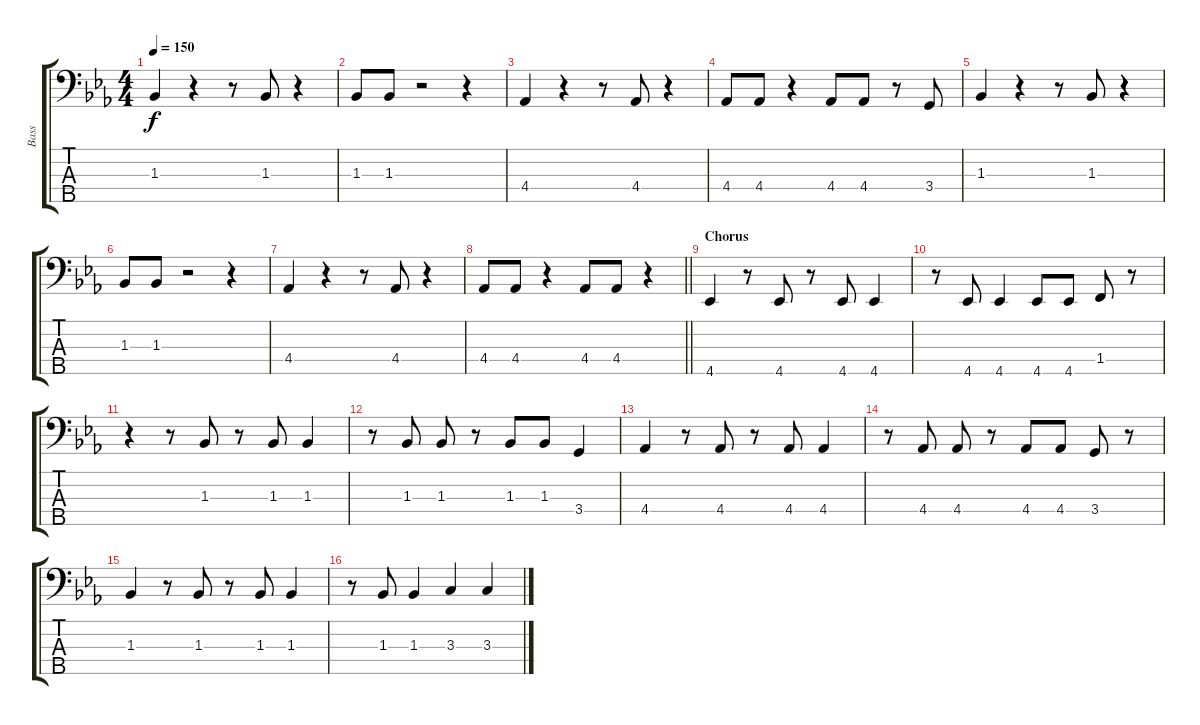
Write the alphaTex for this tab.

\track ("Bass" "Bass") {instrument electricbassfinger}
\staff {score tabs}
\tuning (G2 D2 A1 E1 B0) {hide}
\ts (4 4)
\tempo 150
\clef f4
\ks eb
1.3.4{dy f} r.4 r.8 1.3.8 r.4 |
1.3.8 1.3.8 r.2 r.4 |
4.4.4 r.4 r.8 4.4.8 r.4 |
4.4.8 4.4.8 r.4 4.4.8 4.4.8 r.8 3.4.8 |
1.3.4 r.4 r.8 1.3.8 r.4 |
1.3.8 1.3.8 r.2 r.4 |
4.4.4 r.4 r.8 4.4.8 r.4 |
\barLineRight lightlight
4.4.8 4.4.8 r.4 4.4.8 4.4.8 r.4 |
\section ("" "Chorus")
4.5.4 r.8 4.5.8 r.8 4.5.8 4.5.4 |
r.8 4.5.8 4.5.4 4.5.8 4.5.8 1.4.8 r.8 |
r.4 r.8 1.3.8 r.8 1.3.8 1.3.4 |
r.8 1.3.8 1.3.8 r.8 1.3.8 1.3.8 3.4.4 |
4.4.4 r.8 4.4.8 r.8 4.4.8 4.4.4 |
r.8 4.4.8 4.4.8 r.8 4.4.8 4.4.8 3.4.8 r.8 |
1.3.4 r.8 1.3.8 r.8 1.3.8 1.3.4 |
r.8 1.3.8 1.3.4 3.3.4 3.3.4
